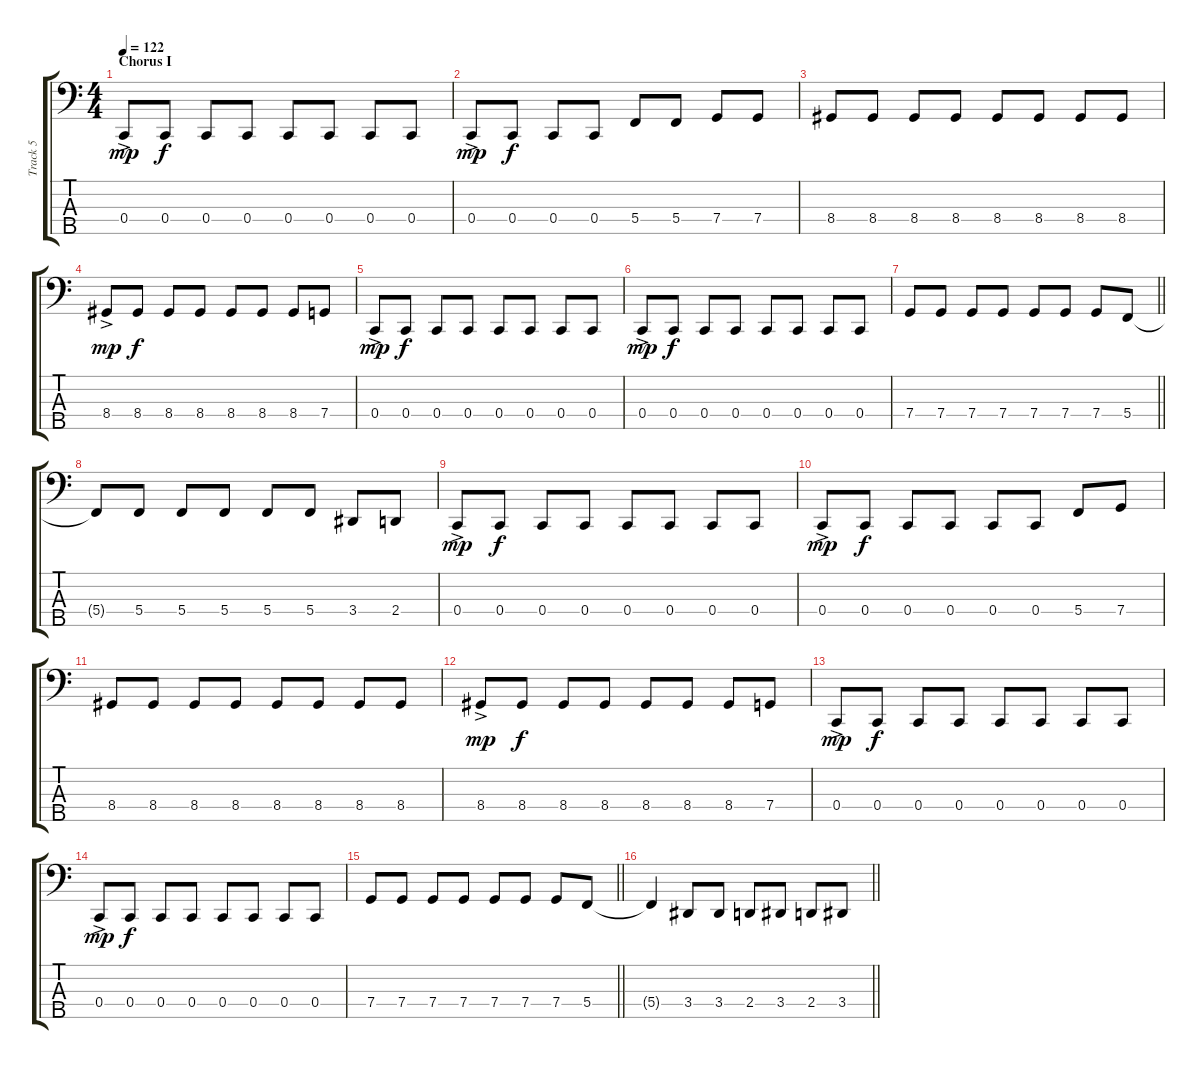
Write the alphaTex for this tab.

\track ("Track 5" "Track 5") {instrument electricbasspick}
\staff {score tabs}
\tuning (F2 C2 G1 C1 A0) {hide}
\ts (4 4)
\section ("" "Chorus I")
\tempo 122
\clef f4
\ks c
0.4{ac}.8{dy mp} 0.4.8{dy f} 0.4.8 0.4.8 0.4.8 0.4.8 0.4.8 0.4.8 |
0.4{ac}.8{dy mp} 0.4.8{dy f} 0.4.8 0.4.8 5.4.8 5.4.8 7.4.8 7.4.8 |
8.4.8 8.4.8 8.4.8 8.4.8 8.4.8 8.4.8 8.4.8 8.4.8 |
8.4{ac}.8{dy mp} 8.4.8{dy f} 8.4.8 8.4.8 8.4.8 8.4.8 8.4.8 7.4.8 |
0.4{ac}.8{dy mp} 0.4.8{dy f} 0.4.8 0.4.8 0.4.8 0.4.8 0.4.8 0.4.8 |
0.4{ac}.8{dy mp} 0.4.8{dy f} 0.4.8 0.4.8 0.4.8 0.4.8 0.4.8 0.4.8 |
\barLineRight lightlight
7.4.8 7.4.8 7.4.8 7.4.8 7.4.8 7.4.8 7.4.8 5.4.8 |
5.4{t}.8 5.4.8 5.4.8 5.4.8 5.4.8 5.4.8 3.4.8 2.4.8 |
0.4{ac}.8{dy mp} 0.4.8{dy f} 0.4.8 0.4.8 0.4.8 0.4.8 0.4.8 0.4.8 |
0.4{ac}.8{dy mp} 0.4.8{dy f} 0.4.8 0.4.8 0.4.8 0.4.8 5.4.8 7.4.8 |
8.4.8 8.4.8 8.4.8 8.4.8 8.4.8 8.4.8 8.4.8 8.4.8 |
8.4{ac}.8{dy mp} 8.4.8{dy f} 8.4.8 8.4.8 8.4.8 8.4.8 8.4.8 7.4.8 |
0.4{ac}.8{dy mp} 0.4.8{dy f} 0.4.8 0.4.8 0.4.8 0.4.8 0.4.8 0.4.8 |
0.4{ac}.8{dy mp} 0.4.8{dy f} 0.4.8 0.4.8 0.4.8 0.4.8 0.4.8 0.4.8 |
\barLineRight lightlight
7.4.8 7.4.8 7.4.8 7.4.8 7.4.8 7.4.8 7.4.8 5.4.8 |
\barLineRight lightlight
5.4{t}.4 3.4.8 3.4.8 2.4.8 3.4.8 2.4.8 3.4.8
